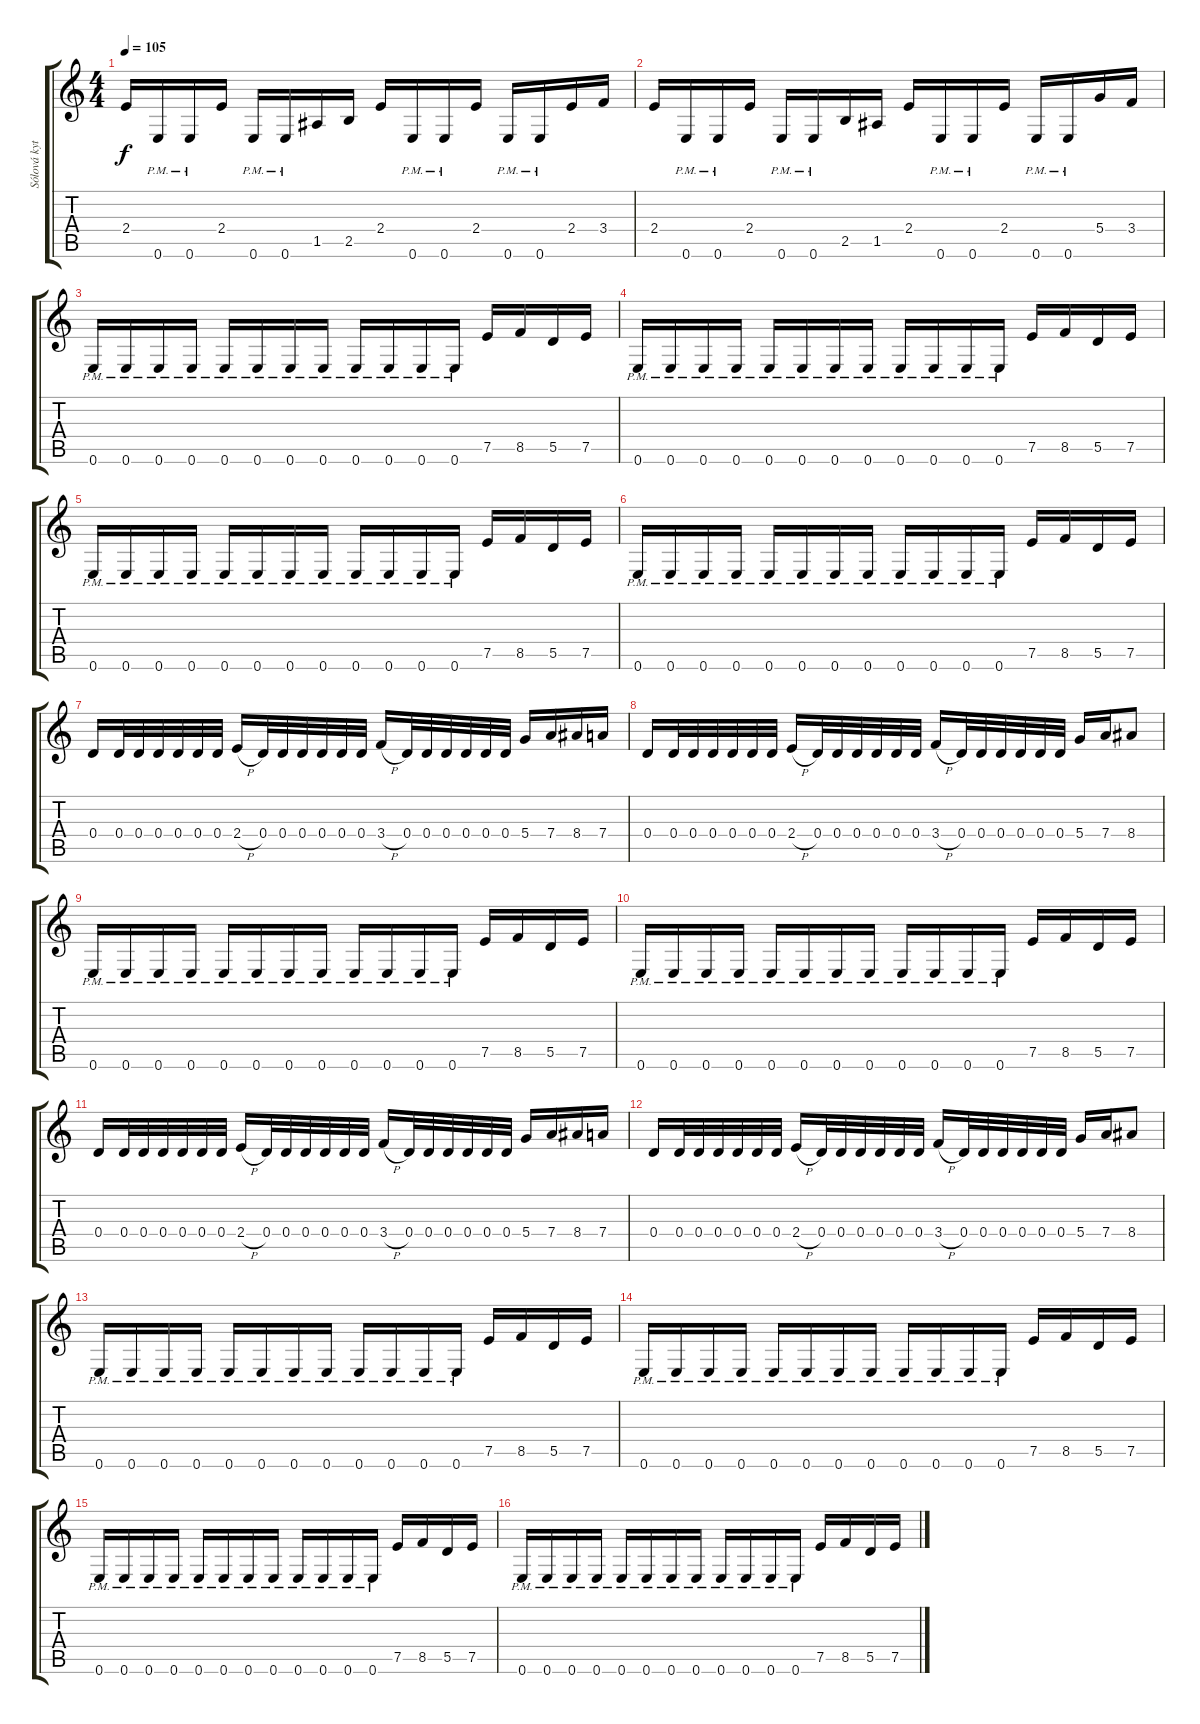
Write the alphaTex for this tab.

\track ("Sólová kytara" "Sólová kyt") {instrument distortionguitar}
\staff {score tabs}
\tuning (E4 B3 G3 D3 A2 E2) {hide}
\ts (4 4)
\tempo 105
\clef g2
\ks c
2.4.16{dy f} 0.6{pm}.16 0.6{pm}.16 2.4.16 0.6{pm}.16 0.6{pm}.16 1.5.16 2.5.16 2.4.16 0.6{pm}.16 0.6{pm}.16 2.4.16 0.6{pm}.16 0.6{pm}.16 2.4.16 3.4.16 |
2.4.16 0.6{pm}.16 0.6{pm}.16 2.4.16 0.6{pm}.16 0.6{pm}.16 2.5.16 1.5.16 2.4.16 0.6{pm}.16 0.6{pm}.16 2.4.16 0.6{pm}.16 0.6{pm}.16 5.4.16 3.4.16 |
0.6{pm}.16 0.6{pm}.16 0.6{pm}.16 0.6{pm}.16 0.6{pm}.16 0.6{pm}.16 0.6{pm}.16 0.6{pm}.16 0.6{pm}.16 0.6{pm}.16 0.6{pm}.16 0.6{pm}.16 7.5.16 8.5.16 5.5.16 7.5.16 |
0.6{pm}.16 0.6{pm}.16 0.6{pm}.16 0.6{pm}.16 0.6{pm}.16 0.6{pm}.16 0.6{pm}.16 0.6{pm}.16 0.6{pm}.16 0.6{pm}.16 0.6{pm}.16 0.6{pm}.16 7.5.16 8.5.16 5.5.16 7.5.16 |
0.6{pm}.16 0.6{pm}.16 0.6{pm}.16 0.6{pm}.16 0.6{pm}.16 0.6{pm}.16 0.6{pm}.16 0.6{pm}.16 0.6{pm}.16 0.6{pm}.16 0.6{pm}.16 0.6{pm}.16 7.5.16 8.5.16 5.5.16 7.5.16 |
0.6{pm}.16 0.6{pm}.16 0.6{pm}.16 0.6{pm}.16 0.6{pm}.16 0.6{pm}.16 0.6{pm}.16 0.6{pm}.16 0.6{pm}.16 0.6{pm}.16 0.6{pm}.16 0.6{pm}.16 7.5.16 8.5.16 5.5.16 7.5.16 |
0.4.16 0.4.32 0.4.32 0.4.32 0.4.32 0.4.32 0.4.32 2.4{h}.16 0.4.32 0.4.32 0.4.32 0.4.32 0.4.32 0.4.32 3.4{h}.16 0.4.32 0.4.32 0.4.32 0.4.32 0.4.32 0.4.32 5.4.16 7.4.16 8.4.16 7.4.16 |
0.4.16 0.4.32 0.4.32 0.4.32 0.4.32 0.4.32 0.4.32 2.4{h}.16 0.4.32 0.4.32 0.4.32 0.4.32 0.4.32 0.4.32 3.4{h}.16 0.4.32 0.4.32 0.4.32 0.4.32 0.4.32 0.4.32 5.4.16 7.4.16 8.4.8 |
0.6{pm}.16 0.6{pm}.16 0.6{pm}.16 0.6{pm}.16 0.6{pm}.16 0.6{pm}.16 0.6{pm}.16 0.6{pm}.16 0.6{pm}.16 0.6{pm}.16 0.6{pm}.16 0.6{pm}.16 7.5.16 8.5.16 5.5.16 7.5.16 |
0.6{pm}.16 0.6{pm}.16 0.6{pm}.16 0.6{pm}.16 0.6{pm}.16 0.6{pm}.16 0.6{pm}.16 0.6{pm}.16 0.6{pm}.16 0.6{pm}.16 0.6{pm}.16 0.6{pm}.16 7.5.16 8.5.16 5.5.16 7.5.16 |
0.4.16 0.4.32 0.4.32 0.4.32 0.4.32 0.4.32 0.4.32 2.4{h}.16 0.4.32 0.4.32 0.4.32 0.4.32 0.4.32 0.4.32 3.4{h}.16 0.4.32 0.4.32 0.4.32 0.4.32 0.4.32 0.4.32 5.4.16 7.4.16 8.4.16 7.4.16 |
0.4.16 0.4.32 0.4.32 0.4.32 0.4.32 0.4.32 0.4.32 2.4{h}.16 0.4.32 0.4.32 0.4.32 0.4.32 0.4.32 0.4.32 3.4{h}.16 0.4.32 0.4.32 0.4.32 0.4.32 0.4.32 0.4.32 5.4.16 7.4.16 8.4.8 |
0.6{pm}.16 0.6{pm}.16 0.6{pm}.16 0.6{pm}.16 0.6{pm}.16 0.6{pm}.16 0.6{pm}.16 0.6{pm}.16 0.6{pm}.16 0.6{pm}.16 0.6{pm}.16 0.6{pm}.16 7.5.16 8.5.16 5.5.16 7.5.16 |
0.6{pm}.16 0.6{pm}.16 0.6{pm}.16 0.6{pm}.16 0.6{pm}.16 0.6{pm}.16 0.6{pm}.16 0.6{pm}.16 0.6{pm}.16 0.6{pm}.16 0.6{pm}.16 0.6{pm}.16 7.5.16 8.5.16 5.5.16 7.5.16 |
0.6{pm}.16 0.6{pm}.16 0.6{pm}.16 0.6{pm}.16 0.6{pm}.16 0.6{pm}.16 0.6{pm}.16 0.6{pm}.16 0.6{pm}.16 0.6{pm}.16 0.6{pm}.16 0.6{pm}.16 7.5.16 8.5.16 5.5.16 7.5.16 |
0.6{pm}.16 0.6{pm}.16 0.6{pm}.16 0.6{pm}.16 0.6{pm}.16 0.6{pm}.16 0.6{pm}.16 0.6{pm}.16 0.6{pm}.16 0.6{pm}.16 0.6{pm}.16 0.6{pm}.16 7.5.16 8.5.16 5.5.16 7.5.16
